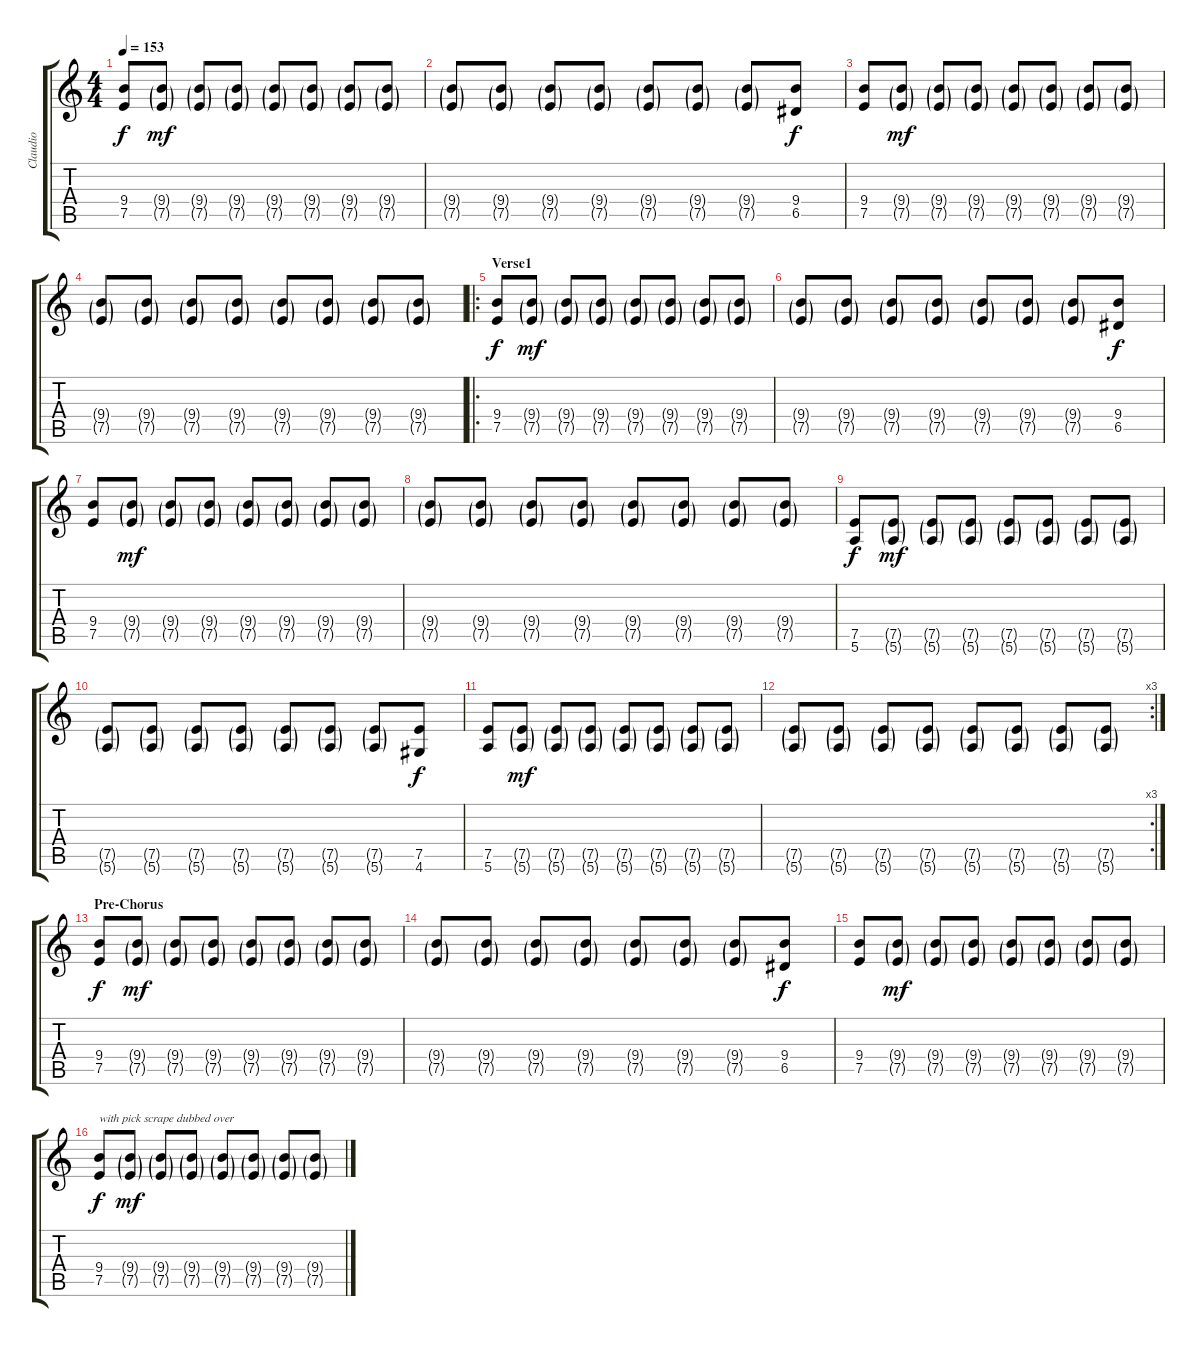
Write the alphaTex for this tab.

\track ("Claudio" "Claudio") {instrument distortionguitar}
\staff {score tabs}
\tuning (E4 B3 G3 D3 A2 E2) {hide}
\ts (4 4)
\tempo 153
\clef g2
\ks c
(9.4 7.5).8{dy f instrument distortionguitar} (9.4{g} 7.5{g}).8{dy mf} (9.4{g} 7.5{g}).8 (9.4{g} 7.5{g}).8 (9.4{g} 7.5{g}).8 (9.4{g} 7.5{g}).8 (9.4{g} 7.5{g}).8 (9.4{g} 7.5{g}).8 |
(9.4{g} 7.5{g}).8 (9.4{g} 7.5{g}).8 (9.4{g} 7.5{g}).8 (9.4{g} 7.5{g}).8 (9.4{g} 7.5{g}).8 (9.4{g} 7.5{g}).8 (9.4{g} 7.5{g}).8 (9.4 6.5).8{dy f} |
(9.4 7.5).8 (9.4{g} 7.5{g}).8{dy mf} (9.4{g} 7.5{g}).8 (9.4{g} 7.5{g}).8 (9.4{g} 7.5{g}).8 (9.4{g} 7.5{g}).8 (9.4{g} 7.5{g}).8 (9.4{g} 7.5{g}).8 |
(9.4{g} 7.5{g}).8 (9.4{g} 7.5{g}).8 (9.4{g} 7.5{g}).8 (9.4{g} 7.5{g}).8 (9.4{g} 7.5{g}).8 (9.4{g} 7.5{g}).8 (9.4{g} 7.5{g}).8 (9.4{g} 7.5{g}).8 |
\ro
\section ("" "Verse1")
(9.4 7.5).8{dy f} (9.4{g} 7.5{g}).8{dy mf} (9.4{g} 7.5{g}).8 (9.4{g} 7.5{g}).8 (9.4{g} 7.5{g}).8 (9.4{g} 7.5{g}).8 (9.4{g} 7.5{g}).8 (9.4{g} 7.5{g}).8 |
(9.4{g} 7.5{g}).8 (9.4{g} 7.5{g}).8 (9.4{g} 7.5{g}).8 (9.4{g} 7.5{g}).8 (9.4{g} 7.5{g}).8 (9.4{g} 7.5{g}).8 (9.4{g} 7.5{g}).8 (9.4 6.5).8{dy f} |
(9.4 7.5).8 (9.4{g} 7.5{g}).8{dy mf} (9.4{g} 7.5{g}).8 (9.4{g} 7.5{g}).8 (9.4{g} 7.5{g}).8 (9.4{g} 7.5{g}).8 (9.4{g} 7.5{g}).8 (9.4{g} 7.5{g}).8 |
(9.4{g} 7.5{g}).8 (9.4{g} 7.5{g}).8 (9.4{g} 7.5{g}).8 (9.4{g} 7.5{g}).8 (9.4{g} 7.5{g}).8 (9.4{g} 7.5{g}).8 (9.4{g} 7.5{g}).8 (9.4{g} 7.5{g}).8 |
(7.5 5.6).8{dy f} (7.5{g} 5.6{g}).8{dy mf} (7.5{g} 5.6{g}).8 (7.5{g} 5.6{g}).8 (7.5{g} 5.6{g}).8 (7.5{g} 5.6{g}).8 (7.5{g} 5.6{g}).8 (7.5{g} 5.6{g}).8 |
(7.5{g} 5.6{g}).8 (7.5{g} 5.6{g}).8 (7.5{g} 5.6{g}).8 (7.5{g} 5.6{g}).8 (7.5{g} 5.6{g}).8 (7.5{g} 5.6{g}).8 (7.5{g} 5.6{g}).8 (7.5 4.6).8{dy f} |
(7.5 5.6).8 (7.5{g} 5.6{g}).8{dy mf} (7.5{g} 5.6{g}).8 (7.5{g} 5.6{g}).8 (7.5{g} 5.6{g}).8 (7.5{g} 5.6{g}).8 (7.5{g} 5.6{g}).8 (7.5{g} 5.6{g}).8 |
\rc 3
(7.5{g} 5.6{g}).8 (7.5{g} 5.6{g}).8 (7.5{g} 5.6{g}).8 (7.5{g} 5.6{g}).8 (7.5{g} 5.6{g}).8 (7.5{g} 5.6{g}).8 (7.5{g} 5.6{g}).8 (7.5{g} 5.6{g}).8 |
\section ("" "Pre-Chorus")
(9.4 7.5).8{dy f} (9.4{g} 7.5{g}).8{dy mf} (9.4{g} 7.5{g}).8 (9.4{g} 7.5{g}).8 (9.4{g} 7.5{g}).8 (9.4{g} 7.5{g}).8 (9.4{g} 7.5{g}).8 (9.4{g} 7.5{g}).8 |
(9.4{g} 7.5{g}).8 (9.4{g} 7.5{g}).8 (9.4{g} 7.5{g}).8 (9.4{g} 7.5{g}).8 (9.4{g} 7.5{g}).8 (9.4{g} 7.5{g}).8 (9.4{g} 7.5{g}).8 (9.4 6.5).8{dy f} |
(9.4 7.5).8 (9.4{g} 7.5{g}).8{dy mf} (9.4{g} 7.5{g}).8 (9.4{g} 7.5{g}).8 (9.4{g} 7.5{g}).8 (9.4{g} 7.5{g}).8 (9.4{g} 7.5{g}).8 (9.4{g} 7.5{g}).8 |
(9.4 7.5).8{txt "with pick scrape dubbed over" dy f} (9.4{g} 7.5{g}).8{dy mf} (9.4{g} 7.5{g}).8 (9.4{g} 7.5{g}).8 (9.4{g} 7.5{g}).8 (9.4{g} 7.5{g}).8 (9.4{g} 7.5{g}).8 (9.4{g} 7.5{g}).8
